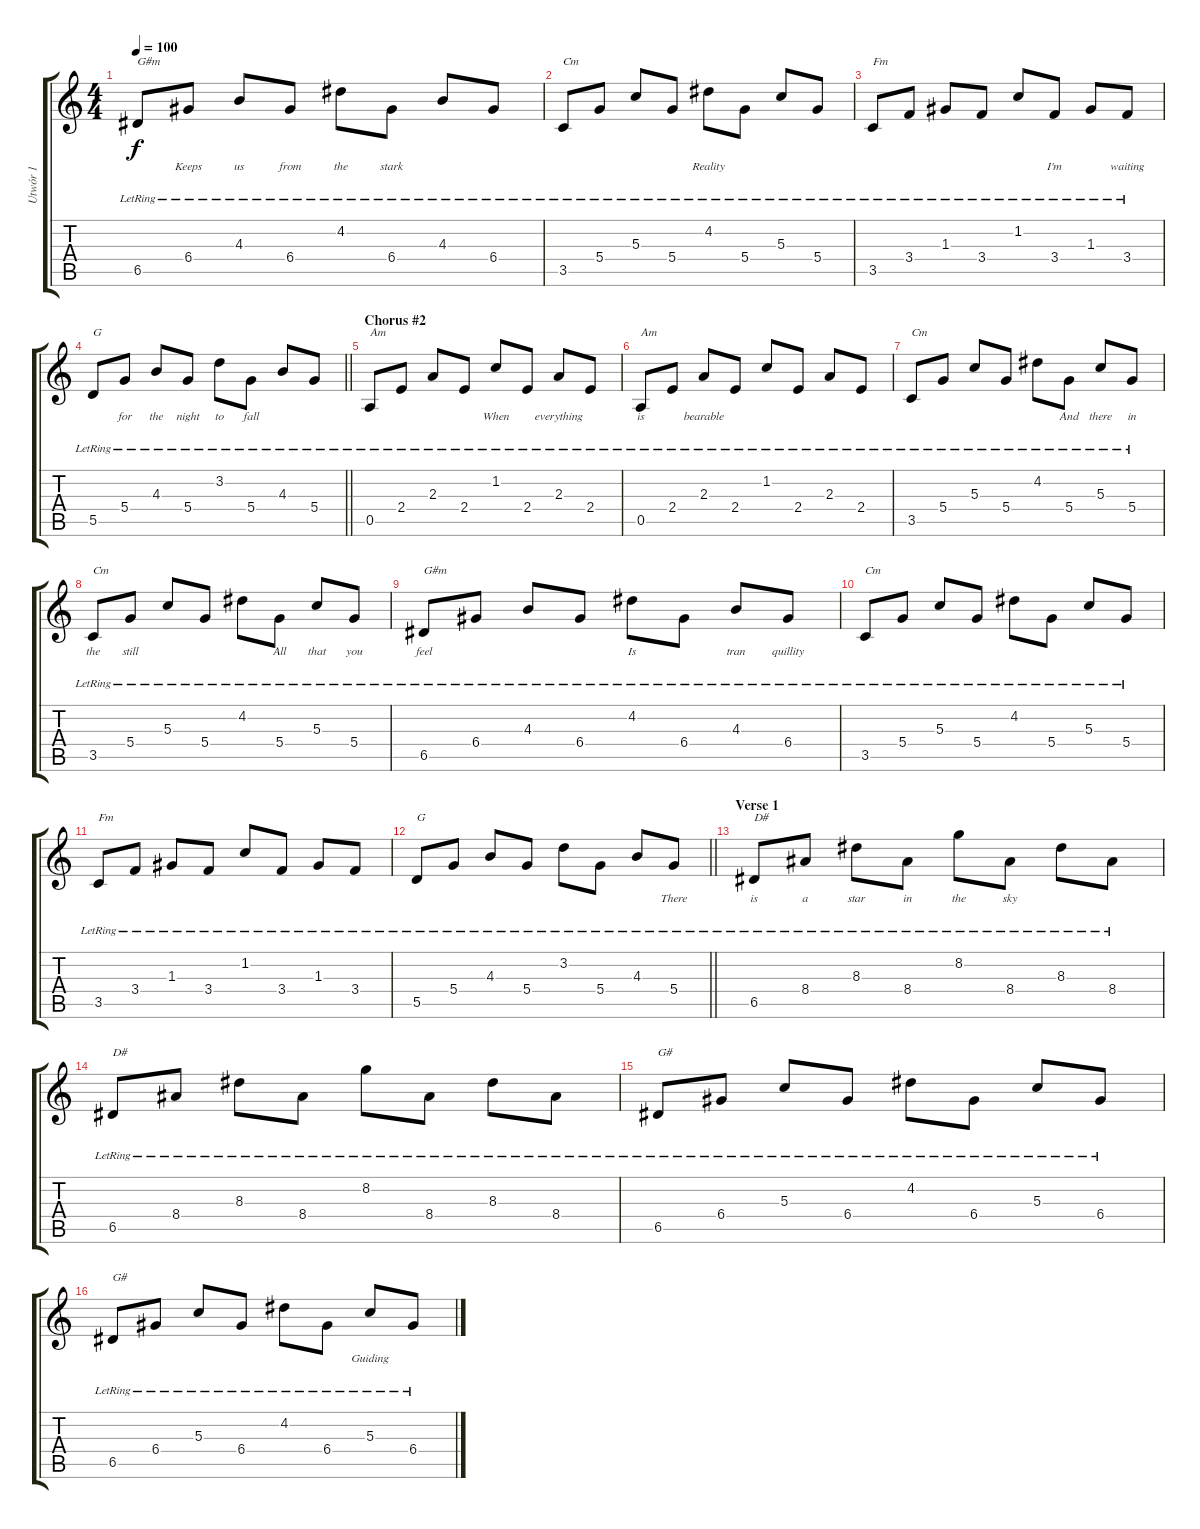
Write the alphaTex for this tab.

\track ("Utwór 1" "Utwór 1") {instrument acousticguitarsteel}
\staff {score tabs}
\tuning (E4 B3 G3 D3 A2 E2) {hide}
\ts (4 4)
\tempo 100
\clef g2
\ks c
6.5{lr}.8{txt "G#m" lyrics (0 "") lyrics (1 "") lyrics (2 "") lyrics (3 "") lyrics (4 "") dy f} 6.4{lr}.8{lyrics (0 "Keeps") lyrics (1 "") lyrics (2 "") lyrics (3 "") lyrics (4 "")} 4.3{lr}.8{lyrics (0 "us") lyrics (1 "") lyrics (2 "") lyrics (3 "") lyrics (4 "")} 6.4{lr}.8{lyrics (0 "from") lyrics (1 "") lyrics (2 "") lyrics (3 "") lyrics (4 "")} 4.2{lr}.8{lyrics (0 "the") lyrics (1 "") lyrics (2 "") lyrics (3 "") lyrics (4 "")} 6.4{lr}.8{lyrics (0 "stark") lyrics (1 "") lyrics (2 "") lyrics (3 "") lyrics (4 "")} 4.3{lr}.8{lyrics (0 "") lyrics (1 "") lyrics (2 "") lyrics (3 "") lyrics (4 "")} 6.4{lr}.8{lyrics (0 "") lyrics (1 "") lyrics (2 "") lyrics (3 "") lyrics (4 "")} |
3.5{lr}.8{txt "Cm" lyrics (0 "") lyrics (1 "") lyrics (2 "") lyrics (3 "") lyrics (4 "")} 5.4{lr}.8{lyrics (0 "") lyrics (1 "") lyrics (2 "") lyrics (3 "") lyrics (4 "")} 5.3{lr}.8{lyrics (0 "") lyrics (1 "") lyrics (2 "") lyrics (3 "") lyrics (4 "")} 5.4{lr}.8{lyrics (0 "") lyrics (1 "") lyrics (2 "") lyrics (3 "") lyrics (4 "")} 4.2{lr}.8{lyrics (0 "Reality") lyrics (1 "") lyrics (2 "") lyrics (3 "") lyrics (4 "")} 5.4{lr}.8{lyrics (0 "") lyrics (1 "") lyrics (2 "") lyrics (3 "") lyrics (4 "")} 5.3{lr}.8{lyrics (0 "") lyrics (1 "") lyrics (2 "") lyrics (3 "") lyrics (4 "")} 5.4{lr}.8{lyrics (0 "") lyrics (1 "") lyrics (2 "") lyrics (3 "") lyrics (4 "")} |
3.5{lr}.8{txt "Fm" lyrics (0 "") lyrics (1 "") lyrics (2 "") lyrics (3 "") lyrics (4 "")} 3.4{lr}.8{lyrics (0 "") lyrics (1 "") lyrics (2 "") lyrics (3 "") lyrics (4 "")} 1.3{lr}.8{lyrics (0 "") lyrics (1 "") lyrics (2 "") lyrics (3 "") lyrics (4 "")} 3.4{lr}.8{lyrics (0 "") lyrics (1 "") lyrics (2 "") lyrics (3 "") lyrics (4 "")} 1.2{lr}.8{lyrics (0 "") lyrics (1 "") lyrics (2 "") lyrics (3 "") lyrics (4 "")} 3.4{lr}.8{lyrics (0 "I'm") lyrics (1 "") lyrics (2 "") lyrics (3 "") lyrics (4 "")} 1.3{lr}.8{lyrics (0 "") lyrics (1 "") lyrics (2 "") lyrics (3 "") lyrics (4 "")} 3.4{lr}.8{lyrics (0 "waiting") lyrics (1 "") lyrics (2 "") lyrics (3 "") lyrics (4 "")} |
\barLineRight lightlight
5.5{lr}.8{txt "G" lyrics (0 "") lyrics (1 "") lyrics (2 "") lyrics (3 "") lyrics (4 "")} 5.4{lr}.8{lyrics (0 "for") lyrics (1 "") lyrics (2 "") lyrics (3 "") lyrics (4 "")} 4.3{lr}.8{lyrics (0 "the") lyrics (1 "") lyrics (2 "") lyrics (3 "") lyrics (4 "")} 5.4{lr}.8{lyrics (0 "night") lyrics (1 "") lyrics (2 "") lyrics (3 "") lyrics (4 "")} 3.2{lr}.8{lyrics (0 "to") lyrics (1 "") lyrics (2 "") lyrics (3 "") lyrics (4 "")} 5.4{lr}.8{lyrics (0 "fall") lyrics (1 "") lyrics (2 "") lyrics (3 "") lyrics (4 "")} 4.3{lr}.8{lyrics (0 "") lyrics (1 "") lyrics (2 "") lyrics (3 "") lyrics (4 "")} 5.4{lr}.8{lyrics (0 "") lyrics (1 "") lyrics (2 "") lyrics (3 "") lyrics (4 "")} |
\section ("" "Chorus #2")
0.5{lr}.8{txt "Am" lyrics (0 "") lyrics (1 "") lyrics (2 "") lyrics (3 "") lyrics (4 "")} 2.4{lr}.8{lyrics (0 "") lyrics (1 "") lyrics (2 "") lyrics (3 "") lyrics (4 "")} 2.3{lr}.8{lyrics (0 "") lyrics (1 "") lyrics (2 "") lyrics (3 "") lyrics (4 "")} 2.4{lr}.8{lyrics (0 "") lyrics (1 "") lyrics (2 "") lyrics (3 "") lyrics (4 "")} 1.2{lr}.8{lyrics (0 "When") lyrics (1 "") lyrics (2 "") lyrics (3 "") lyrics (4 "")} 2.4{lr}.8{lyrics (0 "") lyrics (1 "") lyrics (2 "") lyrics (3 "") lyrics (4 "")} 2.3{lr}.8{lyrics (0 "everything") lyrics (1 "") lyrics (2 "") lyrics (3 "") lyrics (4 "")} 2.4{lr}.8{lyrics (0 "") lyrics (1 "") lyrics (2 "") lyrics (3 "") lyrics (4 "")} |
0.5{lr}.8{txt "Am" lyrics (0 "is") lyrics (1 "") lyrics (2 "") lyrics (3 "") lyrics (4 "")} 2.4{lr}.8{lyrics (0 "") lyrics (1 "") lyrics (2 "") lyrics (3 "") lyrics (4 "")} 2.3{lr}.8{lyrics (0 "bearable") lyrics (1 "") lyrics (2 "") lyrics (3 "") lyrics (4 "")} 2.4{lr}.8{lyrics (0 "") lyrics (1 "") lyrics (2 "") lyrics (3 "") lyrics (4 "")} 1.2{lr}.8{lyrics (0 "") lyrics (1 "") lyrics (2 "") lyrics (3 "") lyrics (4 "")} 2.4{lr}.8{lyrics (0 "") lyrics (1 "") lyrics (2 "") lyrics (3 "") lyrics (4 "")} 2.3{lr}.8{lyrics (0 "") lyrics (1 "") lyrics (2 "") lyrics (3 "") lyrics (4 "")} 2.4{lr}.8{lyrics (0 "") lyrics (1 "") lyrics (2 "") lyrics (3 "") lyrics (4 "")} |
3.5{lr}.8{txt "Cm" lyrics (0 "") lyrics (1 "") lyrics (2 "") lyrics (3 "") lyrics (4 "")} 5.4{lr}.8{lyrics (0 "") lyrics (1 "") lyrics (2 "") lyrics (3 "") lyrics (4 "")} 5.3{lr}.8{lyrics (0 "") lyrics (1 "") lyrics (2 "") lyrics (3 "") lyrics (4 "")} 5.4{lr}.8{lyrics (0 "") lyrics (1 "") lyrics (2 "") lyrics (3 "") lyrics (4 "")} 4.2{lr}.8{lyrics (0 "") lyrics (1 "") lyrics (2 "") lyrics (3 "") lyrics (4 "")} 5.4{lr}.8{lyrics (0 "And") lyrics (1 "") lyrics (2 "") lyrics (3 "") lyrics (4 "")} 5.3{lr}.8{lyrics (0 "there") lyrics (1 "") lyrics (2 "") lyrics (3 "") lyrics (4 "")} 5.4{lr}.8{lyrics (0 "in") lyrics (1 "") lyrics (2 "") lyrics (3 "") lyrics (4 "")} |
3.5{lr}.8{txt "Cm" lyrics (0 "the") lyrics (1 "") lyrics (2 "") lyrics (3 "") lyrics (4 "")} 5.4{lr}.8{lyrics (0 "still") lyrics (1 "") lyrics (2 "") lyrics (3 "") lyrics (4 "")} 5.3{lr}.8{lyrics (0 "") lyrics (1 "") lyrics (2 "") lyrics (3 "") lyrics (4 "")} 5.4{lr}.8{lyrics (0 "") lyrics (1 "") lyrics (2 "") lyrics (3 "") lyrics (4 "")} 4.2{lr}.8{lyrics (0 "") lyrics (1 "") lyrics (2 "") lyrics (3 "") lyrics (4 "")} 5.4{lr}.8{lyrics (0 "All") lyrics (1 "") lyrics (2 "") lyrics (3 "") lyrics (4 "")} 5.3{lr}.8{lyrics (0 "that") lyrics (1 "") lyrics (2 "") lyrics (3 "") lyrics (4 "")} 5.4{lr}.8{lyrics (0 "you") lyrics (1 "") lyrics (2 "") lyrics (3 "") lyrics (4 "")} |
6.5{lr}.8{txt "G#m" lyrics (0 "feel") lyrics (1 "") lyrics (2 "") lyrics (3 "") lyrics (4 "")} 6.4{lr}.8{lyrics (0 "") lyrics (1 "") lyrics (2 "") lyrics (3 "") lyrics (4 "")} 4.3{lr}.8{lyrics (0 "") lyrics (1 "") lyrics (2 "") lyrics (3 "") lyrics (4 "")} 6.4{lr}.8{lyrics (0 "") lyrics (1 "") lyrics (2 "") lyrics (3 "") lyrics (4 "")} 4.2{lr}.8{lyrics (0 "Is") lyrics (1 "") lyrics (2 "") lyrics (3 "") lyrics (4 "")} 6.4{lr}.8{lyrics (0 "") lyrics (1 "") lyrics (2 "") lyrics (3 "") lyrics (4 "")} 4.3{lr}.8{lyrics (0 "tran") lyrics (1 "") lyrics (2 "") lyrics (3 "") lyrics (4 "")} 6.4{lr}.8{lyrics (0 "quillity") lyrics (1 "") lyrics (2 "") lyrics (3 "") lyrics (4 "")} |
3.5{lr}.8{txt "Cm" lyrics (0 "") lyrics (1 "") lyrics (2 "") lyrics (3 "") lyrics (4 "")} 5.4{lr}.8{lyrics (0 "") lyrics (1 "") lyrics (2 "") lyrics (3 "") lyrics (4 "")} 5.3{lr}.8{lyrics (0 "") lyrics (1 "") lyrics (2 "") lyrics (3 "") lyrics (4 "")} 5.4{lr}.8{lyrics (0 "") lyrics (1 "") lyrics (2 "") lyrics (3 "") lyrics (4 "")} 4.2{lr}.8{lyrics (0 "") lyrics (1 "") lyrics (2 "") lyrics (3 "") lyrics (4 "")} 5.4{lr}.8{lyrics (0 "") lyrics (1 "") lyrics (2 "") lyrics (3 "") lyrics (4 "")} 5.3{lr}.8{lyrics (0 "") lyrics (1 "") lyrics (2 "") lyrics (3 "") lyrics (4 "")} 5.4{lr}.8{lyrics (0 "") lyrics (1 "") lyrics (2 "") lyrics (3 "") lyrics (4 "")} |
3.5{lr}.8{txt "Fm" lyrics (0 "") lyrics (1 "") lyrics (2 "") lyrics (3 "") lyrics (4 "")} 3.4{lr}.8{lyrics (0 "") lyrics (1 "") lyrics (2 "") lyrics (3 "") lyrics (4 "")} 1.3{lr}.8{lyrics (0 "") lyrics (1 "") lyrics (2 "") lyrics (3 "") lyrics (4 "")} 3.4{lr}.8{lyrics (0 "") lyrics (1 "") lyrics (2 "") lyrics (3 "") lyrics (4 "")} 1.2{lr}.8{lyrics (0 "") lyrics (1 "") lyrics (2 "") lyrics (3 "") lyrics (4 "")} 3.4{lr}.8{lyrics (0 "") lyrics (1 "") lyrics (2 "") lyrics (3 "") lyrics (4 "")} 1.3{lr}.8{lyrics (0 "") lyrics (1 "") lyrics (2 "") lyrics (3 "") lyrics (4 "")} 3.4{lr}.8{lyrics (0 "") lyrics (1 "") lyrics (2 "") lyrics (3 "") lyrics (4 "")} |
\barLineRight lightlight
5.5{lr}.8{txt "G" lyrics (0 "") lyrics (1 "") lyrics (2 "") lyrics (3 "") lyrics (4 "")} 5.4{lr}.8{lyrics (0 "") lyrics (1 "") lyrics (2 "") lyrics (3 "") lyrics (4 "")} 4.3{lr}.8{lyrics (0 "") lyrics (1 "") lyrics (2 "") lyrics (3 "") lyrics (4 "")} 5.4{lr}.8{lyrics (0 "") lyrics (1 "") lyrics (2 "") lyrics (3 "") lyrics (4 "")} 3.2{lr}.8{lyrics (0 "") lyrics (1 "") lyrics (2 "") lyrics (3 "") lyrics (4 "")} 5.4{lr}.8{lyrics (0 "") lyrics (1 "") lyrics (2 "") lyrics (3 "") lyrics (4 "")} 4.3{lr}.8{lyrics (0 "") lyrics (1 "") lyrics (2 "") lyrics (3 "") lyrics (4 "")} 5.4{lr}.8{lyrics (0 "There") lyrics (1 "") lyrics (2 "") lyrics (3 "") lyrics (4 "")} |
\section ("" "Verse 1")
6.5{lr}.8{txt "D#" lyrics (0 "is") lyrics (1 "") lyrics (2 "") lyrics (3 "") lyrics (4 "")} 8.4{lr}.8{lyrics (0 "a") lyrics (1 "") lyrics (2 "") lyrics (3 "") lyrics (4 "")} 8.3{lr}.8{lyrics (0 "star") lyrics (1 "") lyrics (2 "") lyrics (3 "") lyrics (4 "")} 8.4{lr}.8{lyrics (0 "in") lyrics (1 "") lyrics (2 "") lyrics (3 "") lyrics (4 "")} 8.2{lr}.8{lyrics (0 "the") lyrics (1 "") lyrics (2 "") lyrics (3 "") lyrics (4 "")} 8.4{lr}.8{lyrics (0 "sky") lyrics (1 "") lyrics (2 "") lyrics (3 "") lyrics (4 "")} 8.3{lr}.8{lyrics (0 "") lyrics (1 "") lyrics (2 "") lyrics (3 "") lyrics (4 "")} 8.4{lr}.8{lyrics (0 "") lyrics (1 "") lyrics (2 "") lyrics (3 "") lyrics (4 "")} |
6.5{lr}.8{txt "D#" lyrics (0 "") lyrics (1 "") lyrics (2 "") lyrics (3 "") lyrics (4 "")} 8.4{lr}.8{lyrics (0 "") lyrics (1 "") lyrics (2 "") lyrics (3 "") lyrics (4 "")} 8.3{lr}.8{lyrics (0 "") lyrics (1 "") lyrics (2 "") lyrics (3 "") lyrics (4 "")} 8.4{lr}.8{lyrics (0 "") lyrics (1 "") lyrics (2 "") lyrics (3 "") lyrics (4 "")} 8.2{lr}.8{lyrics (0 "") lyrics (1 "") lyrics (2 "") lyrics (3 "") lyrics (4 "")} 8.4{lr}.8{lyrics (0 "") lyrics (1 "") lyrics (2 "") lyrics (3 "") lyrics (4 "")} 8.3{lr}.8{lyrics (0 "") lyrics (1 "") lyrics (2 "") lyrics (3 "") lyrics (4 "")} 8.4{lr}.8{lyrics (0 "") lyrics (1 "") lyrics (2 "") lyrics (3 "") lyrics (4 "")} |
6.5{lr}.8{txt "G#" lyrics (0 "") lyrics (1 "") lyrics (2 "") lyrics (3 "") lyrics (4 "")} 6.4{lr}.8{lyrics (0 "") lyrics (1 "") lyrics (2 "") lyrics (3 "") lyrics (4 "")} 5.3{lr}.8{lyrics (0 "") lyrics (1 "") lyrics (2 "") lyrics (3 "") lyrics (4 "")} 6.4{lr}.8{lyrics (0 "") lyrics (1 "") lyrics (2 "") lyrics (3 "") lyrics (4 "")} 4.2{lr}.8{lyrics (0 "") lyrics (1 "") lyrics (2 "") lyrics (3 "") lyrics (4 "")} 6.4{lr}.8{lyrics (0 "") lyrics (1 "") lyrics (2 "") lyrics (3 "") lyrics (4 "")} 5.3{lr}.8{lyrics (0 "") lyrics (1 "") lyrics (2 "") lyrics (3 "") lyrics (4 "")} 6.4{lr}.8{lyrics (0 "") lyrics (1 "") lyrics (2 "") lyrics (3 "") lyrics (4 "")} |
6.5{lr}.8{txt "G#" lyrics (0 "") lyrics (1 "") lyrics (2 "") lyrics (3 "") lyrics (4 "")} 6.4{lr}.8{lyrics (0 "") lyrics (1 "") lyrics (2 "") lyrics (3 "") lyrics (4 "")} 5.3{lr}.8{lyrics (0 "") lyrics (1 "") lyrics (2 "") lyrics (3 "") lyrics (4 "")} 6.4{lr}.8{lyrics (0 "") lyrics (1 "") lyrics (2 "") lyrics (3 "") lyrics (4 "")} 4.2{lr}.8{lyrics (0 "") lyrics (1 "") lyrics (2 "") lyrics (3 "") lyrics (4 "")} 6.4{lr}.8{lyrics (0 "") lyrics (1 "") lyrics (2 "") lyrics (3 "") lyrics (4 "")} 5.3{lr}.8{lyrics (0 "Guiding") lyrics (1 "") lyrics (2 "") lyrics (3 "") lyrics (4 "")} 6.4{lr}.8{lyrics (0 "") lyrics (1 "") lyrics (2 "") lyrics (3 "") lyrics (4 "")}
